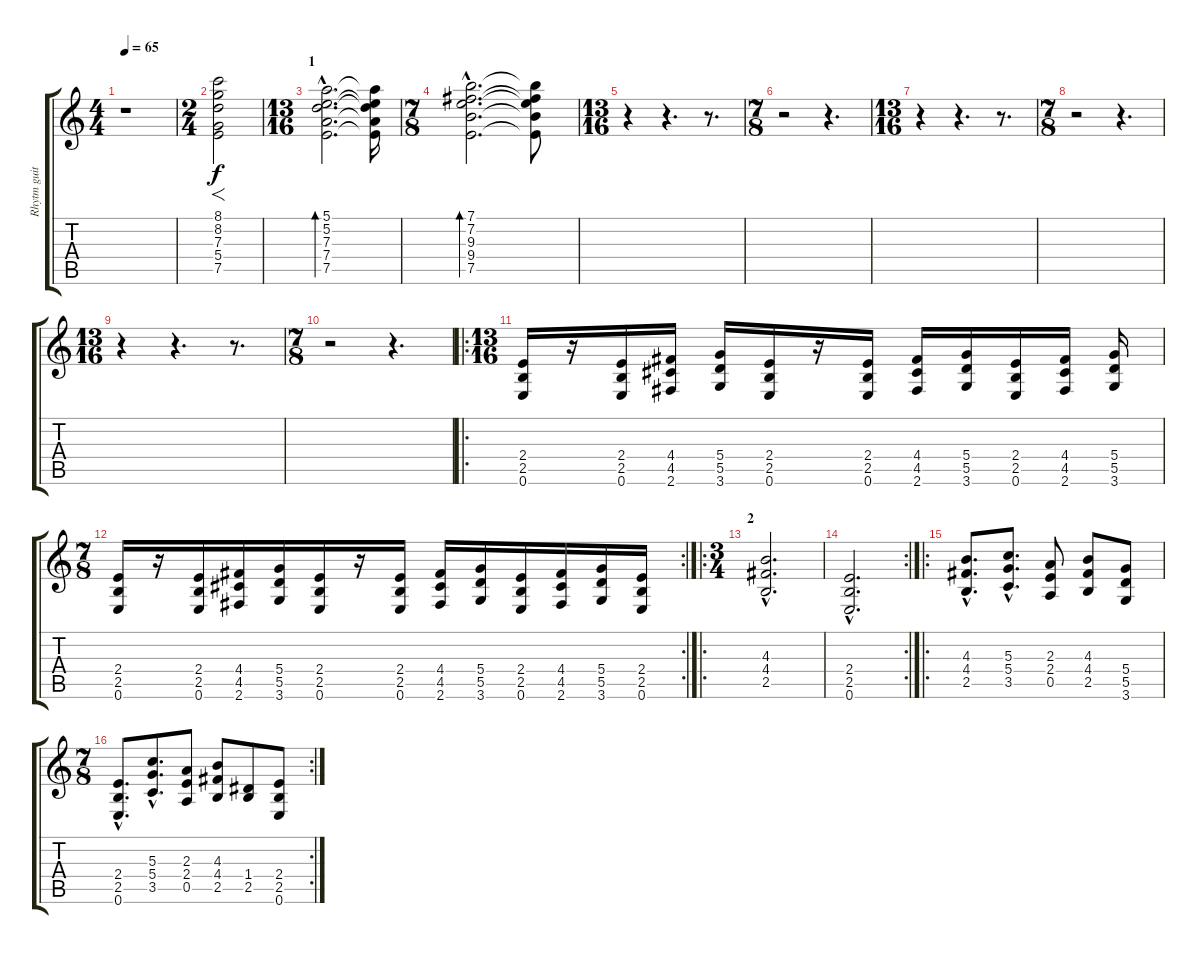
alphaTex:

\track ("Rhytm guitar" "Rhytm guit") {instrument overdrivenguitar}
\staff {score tabs}
\tuning (E4 B3 G3 D3 A2 E2) {hide}
\ts (4 4)
\tempo 65
\clef g2
\ks c
r.1{dy f instrument overdrivenguitar} |
\ts (2 4)
(8.1 8.2 7.3 5.4 7.5).2{f} |
\ts (13 16)
\section ("" "1")
(5.1{hac} 5.2{hac} 7.3{hac} 7.4{hac} 7.5{hac}).2{d bd 240 volume 8} (5.1{t} 5.2{t} 7.3{t} 7.4{t} 7.5{t}).16{volume 5} |
\ts (7 8)
(7.1{hac} 7.2{hac} 9.3{hac} 9.4{hac} 7.5{hac}).2{d bd 240 volume 4} (7.1{t} 7.2{t} 9.3{t} 9.4{t} 7.5{t}).8{volume 2} |
\ts (13 16)
r.4 r.4{d} r.8{d} |
\ts (7 8)
r.2 r.4{d} |
\ts (13 16)
r.4 r.4{d} r.8{d} |
\ts (7 8)
r.2 r.4{d} |
\ts (13 16)
r.4 r.4{d} r.8{d} |
\ts (7 8)
r.2 r.4{d} |
\ro
\ts (13 16)
(2.4 2.5 0.6).16{volume 10} r.16 (2.4 2.5 0.6).16 (4.4 4.5 2.6).16 (5.4 5.5 3.6).16 (2.4 2.5 0.6).16 r.16 (2.4 2.5 0.6).16 (4.4 4.5 2.6).16 (5.4 5.5 3.6).16 (2.4 2.5 0.6).16 (4.4 4.5 2.6).16 (5.4 5.5 3.6).16 |
\rc 2
\ts (7 8)
(2.4 2.5 0.6).16 r.16 (2.4 2.5 0.6).16 (4.4 4.5 2.6).16 (5.4 5.5 3.6).16 (2.4 2.5 0.6).16 r.16 (2.4 2.5 0.6).16 (4.4 4.5 2.6).16 (5.4 5.5 3.6).16 (2.4 2.5 0.6).16 (4.4 4.5 2.6).16 (5.4 5.5 3.6).16 (2.4 2.5 0.6).16 |
\ro
\ts (3 4)
\section ("" "2")
(4.3{hac} 4.4{hac} 2.5{hac}).2{d instrument overdrivenguitar} |
\rc 2
(2.4{hac} 2.5{hac} 0.6{hac}).2{d} |
\ro
(4.3{hac} 4.4{hac} 2.5{hac}).8{d} (5.3{hac} 5.4{hac} 3.5{hac}).8{d} (2.3 2.4 0.5).8 (4.3 4.4 2.5).8 (5.4 5.5 3.6).8 |
\rc 2
\ts (7 8)
(2.4{hac} 2.5{hac} 0.6{hac}).8{d} (5.3{hac} 5.4{hac} 3.5{hac}).8{d} (2.3 2.4 0.5).8 (4.3 4.4 2.5).8 (1.4 2.5).8 (2.4 2.5 0.6).8
